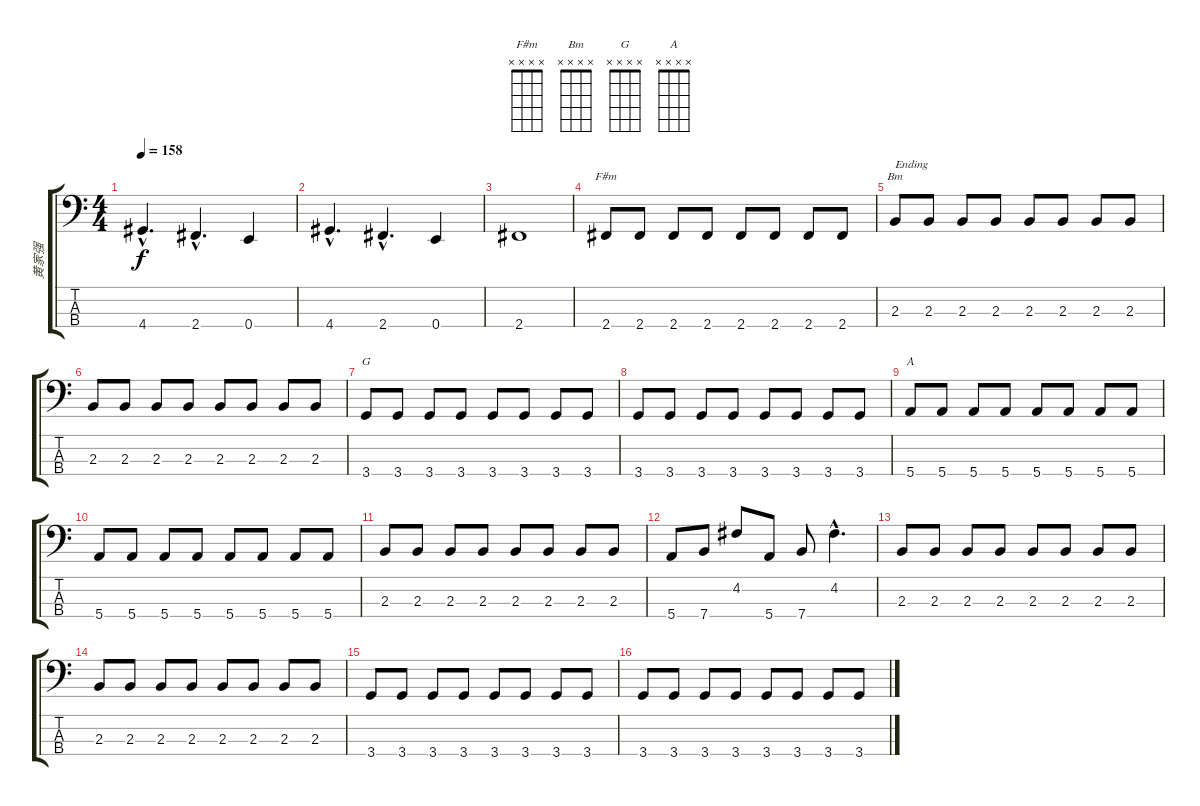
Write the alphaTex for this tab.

\track ("黄家强" "黄家强") {instrument electricbassfinger}
\staff {score tabs}
\tuning (G2 D2 A1 E1) {hide}
\chord ("F#m" x x x x)
\chord ("Bm" x x x x)
\chord ("G" x x x x)
\chord ("A" x x x x)
\ts (4 4)
\tempo 158
\clef f4
\ks c
4.4{hac}.4{d dy f} 2.4{hac}.4{d} 0.4.4 |
4.4{hac}.4{d} 2.4{hac}.4{d} 0.4.4 |
2.4.1 |
2.4.8{ch "F#m"} 2.4.8 2.4.8 2.4.8 2.4.8 2.4.8 2.4.8 2.4.8 |
2.3.8{ch "Bm" txt "Ending"} 2.3.8 2.3.8 2.3.8 2.3.8 2.3.8 2.3.8 2.3.8 |
2.3.8 2.3.8 2.3.8 2.3.8 2.3.8 2.3.8 2.3.8 2.3.8 |
3.4.8{ch "G"} 3.4.8 3.4.8 3.4.8 3.4.8 3.4.8 3.4.8 3.4.8 |
3.4.8 3.4.8 3.4.8 3.4.8 3.4.8 3.4.8 3.4.8 3.4.8 |
5.4.8{ch "A"} 5.4.8 5.4.8 5.4.8 5.4.8 5.4.8 5.4.8 5.4.8 |
5.4.8 5.4.8 5.4.8 5.4.8 5.4.8 5.4.8 5.4.8 5.4.8 |
2.3.8 2.3.8 2.3.8 2.3.8 2.3.8 2.3.8 2.3.8 2.3.8 |
5.4.8 7.4.8 4.2.8 5.4.8 7.4.8 4.2{hac}.4{d} |
2.3.8 2.3.8 2.3.8 2.3.8 2.3.8 2.3.8 2.3.8 2.3.8 |
2.3.8 2.3.8 2.3.8 2.3.8 2.3.8 2.3.8 2.3.8 2.3.8 |
3.4.8 3.4.8 3.4.8 3.4.8 3.4.8 3.4.8 3.4.8 3.4.8 |
3.4.8 3.4.8 3.4.8 3.4.8 3.4.8 3.4.8 3.4.8 3.4.8
